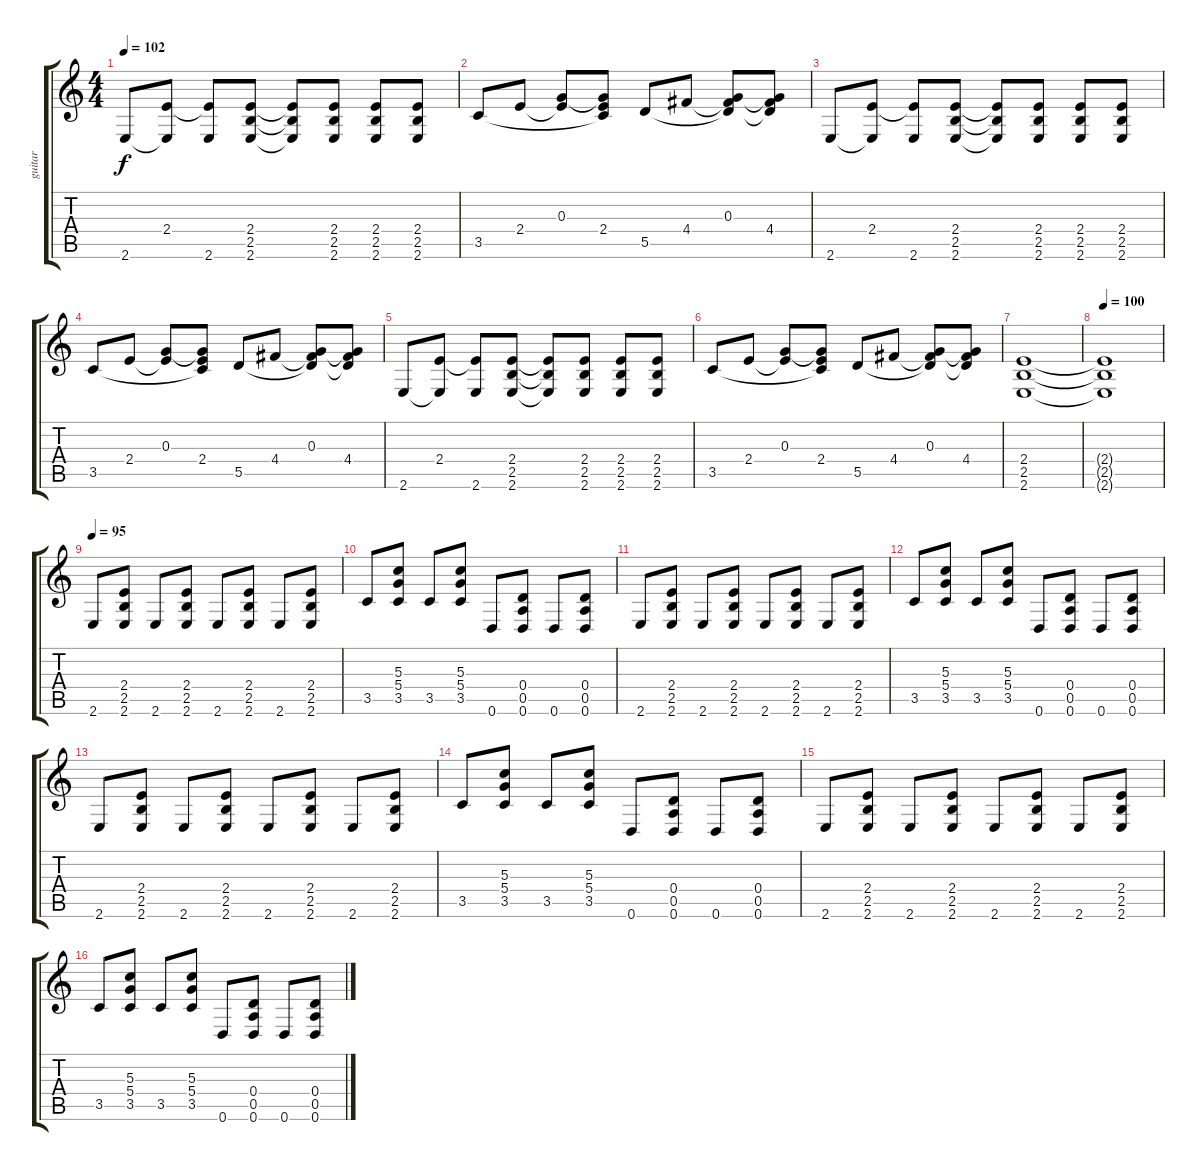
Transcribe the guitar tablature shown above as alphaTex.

\track ("guitar" "guitar") {instrument distortionguitar}
\staff {score tabs}
\tuning (E4 B3 G3 D3 A2 D2) {hide}
\ts (4 4)
\tempo 102
\clef g2
\ks c
2.6.8{dy f} (2.4 2.6{t}).8 (2.4{t} 2.6).8 (2.4 2.5 2.6).8 (2.4{t} 2.5{t} 2.6{t}).8 (2.4 2.5 2.6).8 (2.4 2.5 2.6).8 (2.4 2.5 2.6).8 |
3.5.8 2.4.8 (0.3 2.4{t}).8 (0.3{t} 2.4 3.5{t}).8 5.5.8 4.4.8 (0.3 4.4{t} 5.5{t}).8 (0.3{t} 4.4 5.5{t}).8 |
2.6.8 (2.4 2.6{t}).8 (2.4{t} 2.6).8 (2.4 2.5 2.6).8 (2.4{t} 2.5{t} 2.6{t}).8 (2.4 2.5 2.6).8 (2.4 2.5 2.6).8 (2.4 2.5 2.6).8 |
3.5.8 2.4.8 (0.3 2.4{t}).8 (0.3{t} 2.4 3.5{t}).8 5.5.8 4.4.8 (0.3 4.4{t} 5.5{t}).8 (0.3{t} 4.4 5.5{t}).8 |
2.6.8 (2.4 2.6{t}).8 (2.4{t} 2.6).8 (2.4 2.5 2.6).8 (2.4{t} 2.5{t} 2.6{t}).8 (2.4 2.5 2.6).8 (2.4 2.5 2.6).8 (2.4 2.5 2.6).8 |
3.5.8 2.4.8 (0.3 2.4{t}).8 (0.3{t} 2.4 3.5{t}).8 5.5.8 4.4.8 (0.3 4.4{t} 5.5{t}).8 (0.3{t} 4.4 5.5{t}).8 |
(2.4 2.5 2.6).1 |
\tempo 100
(2.4{t} 2.5{t} 2.6{t}).1 |
\tempo 95
2.6.8 (2.4 2.5 2.6).8 2.6.8 (2.4 2.5 2.6).8 2.6.8 (2.4 2.5 2.6).8 2.6.8 (2.4 2.5 2.6).8 |
3.5.8 (5.3 5.4 3.5).8 3.5.8 (5.3 5.4 3.5).8 0.6.8 (0.4 0.5 0.6).8 0.6.8 (0.4 0.5 0.6).8 |
2.6.8{volume 8} (2.4 2.5 2.6).8 2.6.8 (2.4 2.5 2.6).8 2.6.8 (2.4 2.5 2.6).8 2.6.8 (2.4 2.5 2.6).8 |
3.5.8 (5.3 5.4 3.5).8 3.5.8 (5.3 5.4 3.5).8 0.6.8 (0.4 0.5 0.6).8 0.6.8 (0.4 0.5 0.6).8 |
2.6.8{volume 0} (2.4 2.5 2.6).8 2.6.8 (2.4 2.5 2.6).8 2.6.8 (2.4 2.5 2.6).8 2.6.8 (2.4 2.5 2.6).8 |
3.5.8 (5.3 5.4 3.5).8 3.5.8 (5.3 5.4 3.5).8 0.6.8 (0.4 0.5 0.6).8 0.6.8 (0.4 0.5 0.6).8 |
2.6.8 (2.4 2.5 2.6).8 2.6.8 (2.4 2.5 2.6).8 2.6.8 (2.4 2.5 2.6).8 2.6.8 (2.4 2.5 2.6).8 |
3.5.8 (5.3 5.4 3.5).8 3.5.8 (5.3 5.4 3.5).8 0.6.8 (0.4 0.5 0.6).8 0.6.8 (0.4 0.5 0.6).8
